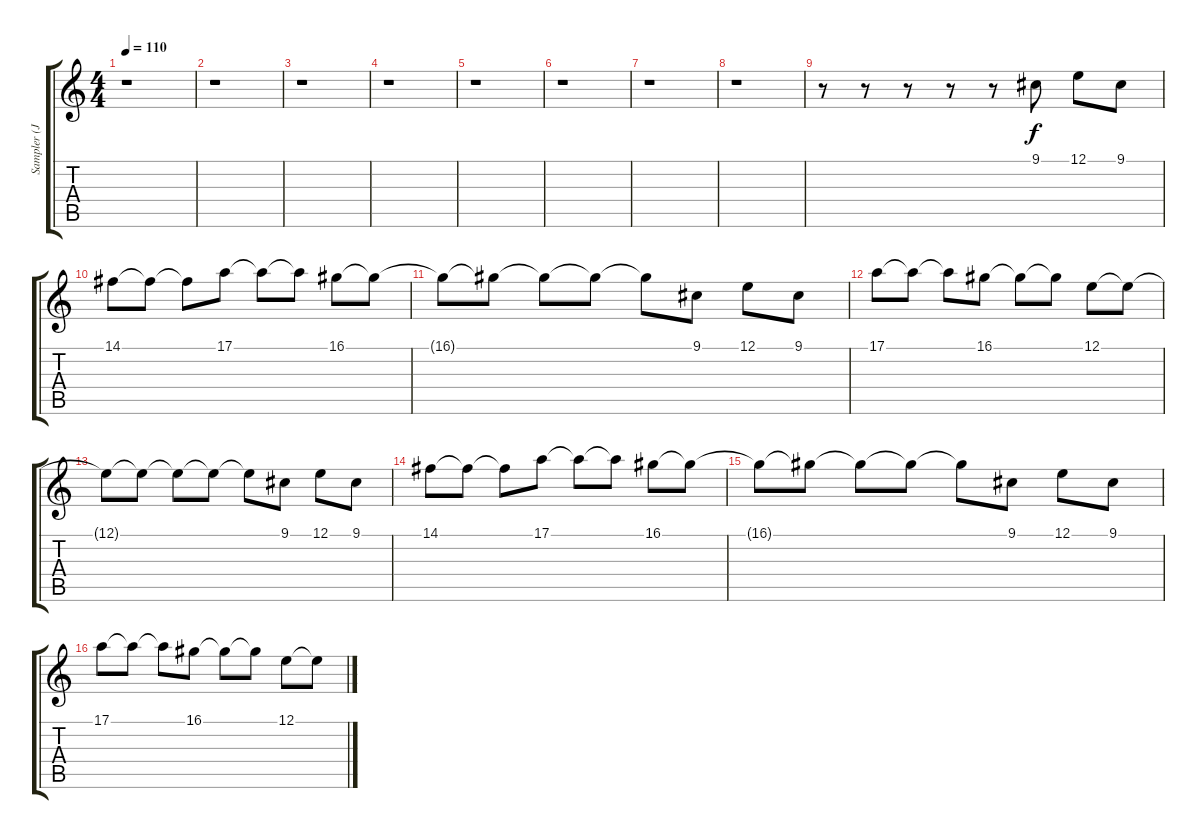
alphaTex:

\track ("Sampler (Joseph Hahn)" "Sampler (J") {instrument fx5brightness}
\staff {score tabs}
\tuning (E4 B3 G3 D3 A2 E2) {hide}
\ts (4 4)
\tempo 110
\clef g2
\ks c
r.1{dy f} |
r.1 |
r.1 |
r.1 |
r.1 |
r.1 |
r.1 |
r.1 |
r.8 r.8 r.8 r.8 r.8 9.1.8 12.1.8 9.1.8 |
14.1.8 14.1{t}.8 14.1{t}.8 17.1.8 17.1{t}.8 17.1{t}.8 16.1.8 16.1{t}.8 |
16.1{t}.8 16.1{t}.8 16.1{t}.8 16.1{t}.8 16.1{t}.8 9.1.8 12.1.8 9.1.8 |
17.1.8 17.1{t}.8 17.1{t}.8 16.1.8 16.1{t}.8 16.1{t}.8 12.1.8 12.1{t}.8 |
12.1{t}.8 12.1{t}.8 12.1{t}.8 12.1{t}.8 12.1{t}.8 9.1.8 12.1.8 9.1.8 |
14.1.8 14.1{t}.8 14.1{t}.8 17.1.8 17.1{t}.8 17.1{t}.8 16.1.8 16.1{t}.8 |
16.1{t}.8 16.1{t}.8 16.1{t}.8 16.1{t}.8 16.1{t}.8 9.1.8 12.1.8 9.1.8 |
17.1.8 17.1{t}.8 17.1{t}.8 16.1.8 16.1{t}.8 16.1{t}.8 12.1.8 12.1{t}.8
